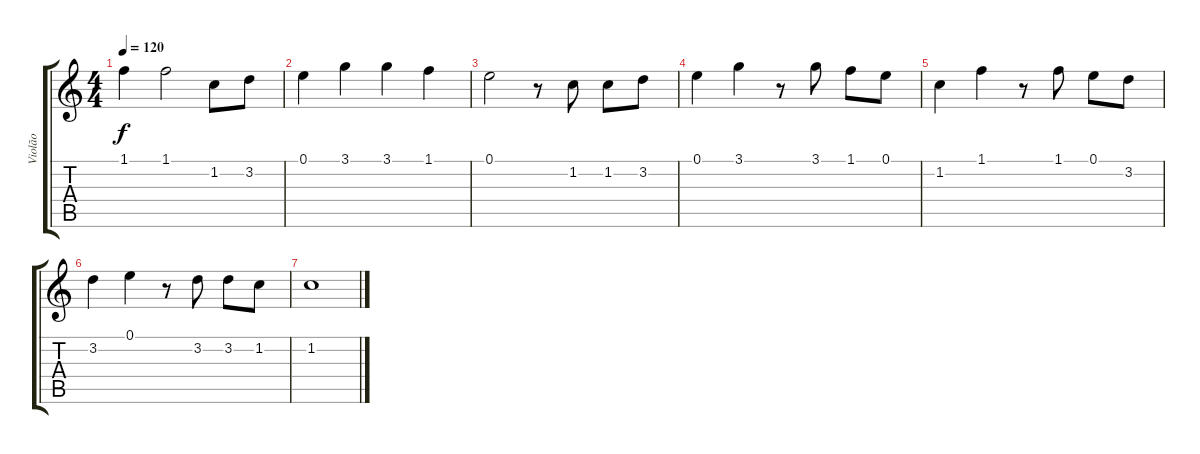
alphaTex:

\track ("Violão" "Violão") {instrument acousticguitarsteel}
\staff {score tabs}
\tuning (E4 B3 G3 D3 A2 E2) {hide}
\ts (4 4)
\tempo 120
\clef g2
\ks c
1.1.4{dy f} 1.1.2 1.2.8 3.2.8 |
0.1.4 3.1.4 3.1.4 1.1.4 |
0.1.2 r.8 1.2.8 1.2.8 3.2.8 |
0.1.4 3.1.4 r.8 3.1.8 1.1.8 0.1.8 |
1.2.4 1.1.4 r.8 1.1.8 0.1.8 3.2.8 |
3.2.4 0.1.4 r.8 3.2.8 3.2.8 1.2.8 |
1.2.1
